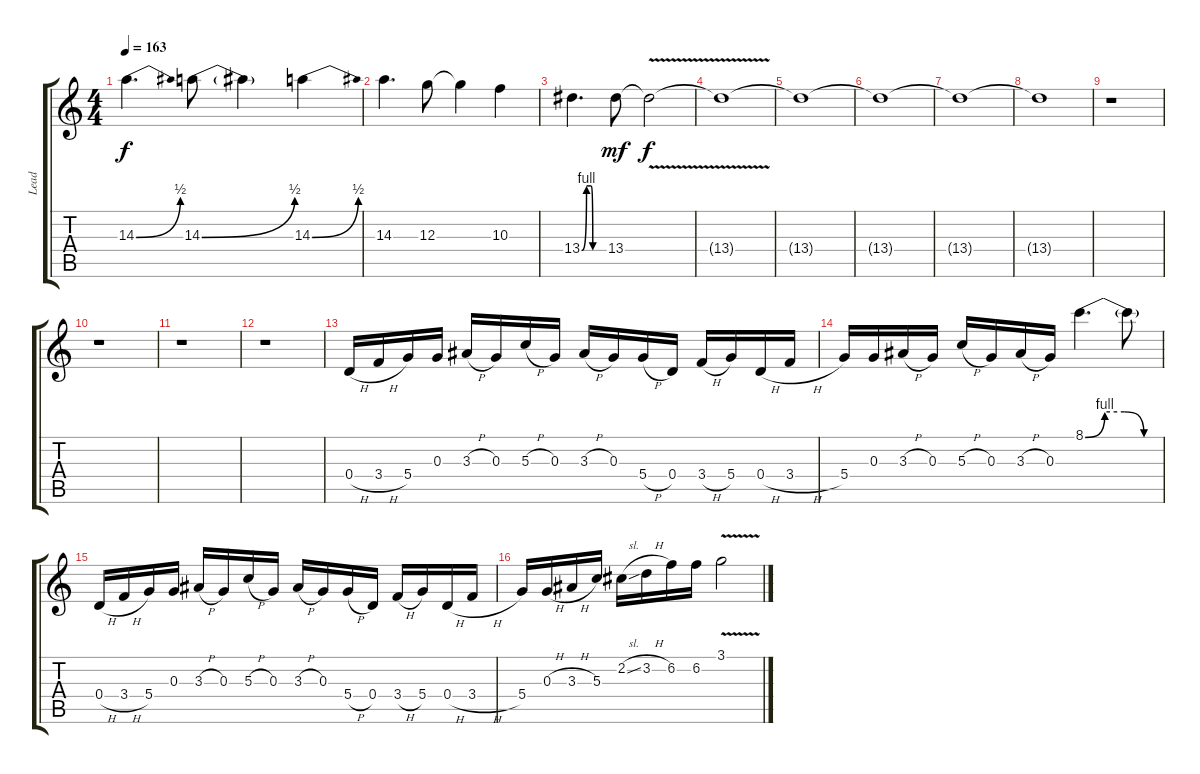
\track ("Lead" "Lead") {instrument distortionguitar}
\staff {score tabs}
\tuning (E4 B3 G3 D3 A2 E2) {hide}
\ts (4 4)
\tempo 163
\clef g2
\ks c
14.3{be (bend 0 0 60 2)}.4{d dy f} 14.3{be (bend 0 0 60 2)}.8 14.3{t}.4 14.3{be (bend 0 0 60 2)}.4 |
14.3.4{d} 12.3.8 12.3{t}.4 10.3.4 |
13.4{be (custom 0 0 13 4 25 4 30 0 60 0)}.4{d} 13.4.8{dy mf} 13.4{v t}.2{dy f} |
13.4{t}.1 |
13.4{t}.1 |
13.4{t}.1 |
13.4{t}.1 |
13.4{t}.1 |
r.1 |
r.1 |
r.1 |
r.1 |
0.4{h}.16 3.4{h}.16 5.4.16 0.3.16 3.3{h}.16 0.3.16 5.3{h}.16 0.3.16 3.3{h}.16 0.3.16 5.4{h}.16 0.4.16 3.4{h}.16 5.4.16 0.4{h}.16 3.4{h}.16 |
5.4.16 0.3.16 3.3{h}.16 0.3.16 5.3{h}.16 0.3.16 3.3{h}.16 0.3.16 8.1{be (custom 0 0 15 4 30 4 45 0 60 0)}.4{d} 8.1{t}.8 |
0.4{h}.16 3.4{h}.16 5.4.16 0.3.16 3.3{h}.16 0.3.16 5.3{h}.16 0.3.16 3.3{h}.16 0.3.16 5.4{h}.16 0.4.16 3.4{h}.16 5.4.16 0.4{h}.16 3.4{h}.16 |
5.4.16 0.3{h}.16 3.3{h}.16 5.3.16 2.2{sl}.16 3.2{h}.16 6.2.16 6.2.16 3.1{v}.2
